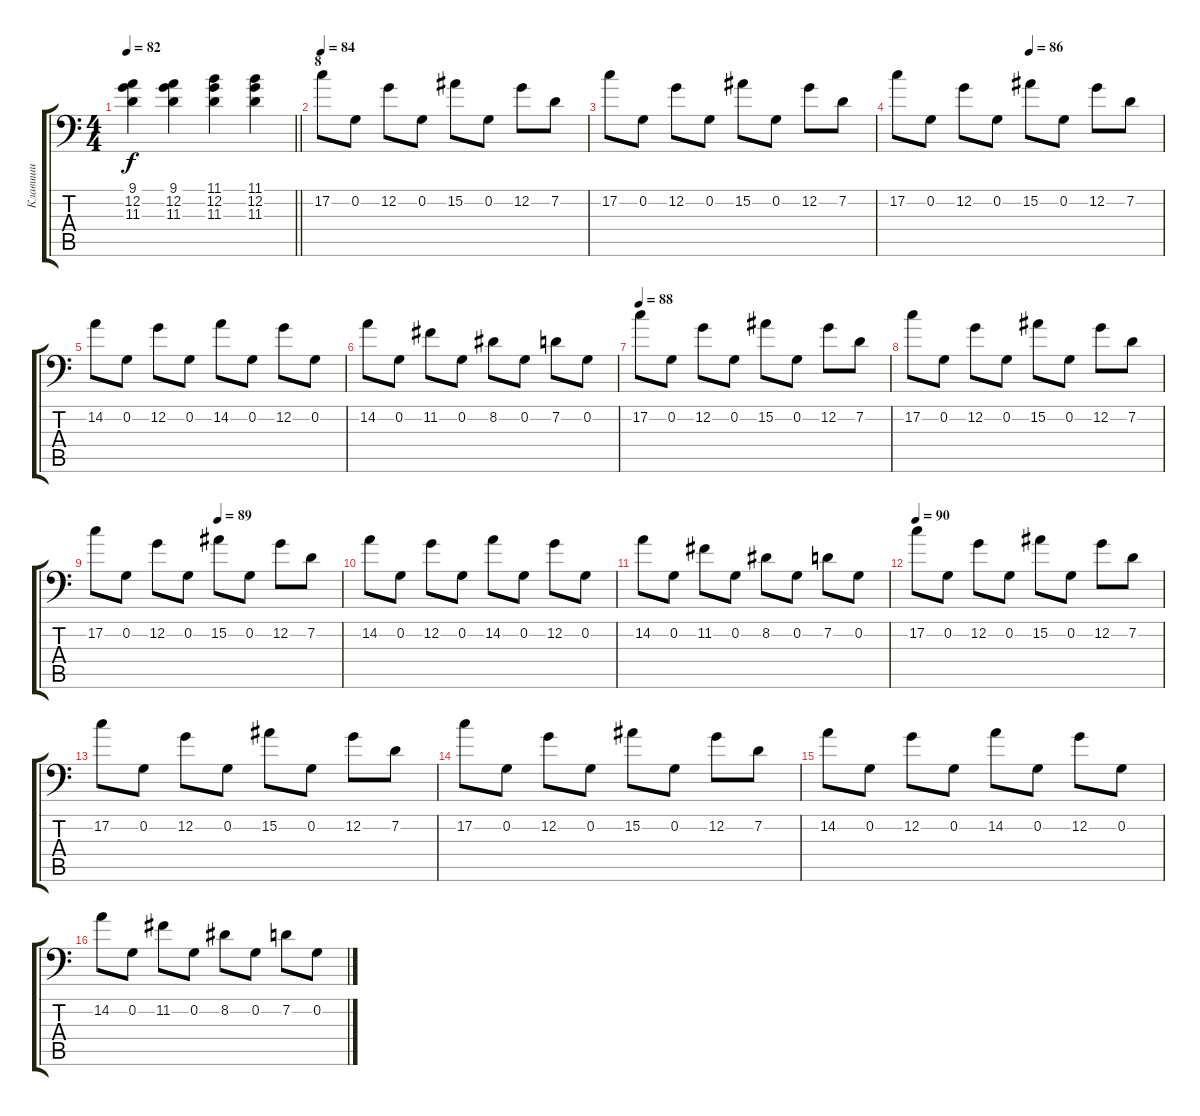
\track ("Клавиши" "Клавиши") {instrument harpsichord}
\staff {score tabs}
\tuning (C4 G3 Eb3 Bb2 F2 Bb1) {hide}
\ts (4 4)
\tempo 82
\clef f4
\barLineRight lightlight
\ks c
(9.1 12.2 11.3).4{dy f} (9.1 12.2 11.3).4 (11.1 12.2 11.3).4 (11.1 12.2 11.3).4 |
\section ("" "8")
\tempo 84
17.2.8 0.2.8 12.2.8 0.2.8 15.2.8 0.2.8 12.2.8 7.2.8 |
17.2.8 0.2.8 12.2.8 0.2.8 15.2.8 0.2.8 12.2.8 7.2.8 |
\tempo (86 0.5)
17.2.8 0.2.8 12.2.8 0.2.8 15.2.8 0.2.8 12.2.8 7.2.8 |
14.2.8 0.2.8 12.2.8 0.2.8 14.2.8 0.2.8 12.2.8 0.2.8 |
14.2.8 0.2.8 11.2.8 0.2.8 8.2.8 0.2.8 7.2.8 0.2.8 |
\tempo 88
17.2.8 0.2.8 12.2.8 0.2.8 15.2.8 0.2.8 12.2.8 7.2.8 |
17.2.8 0.2.8 12.2.8 0.2.8 15.2.8 0.2.8 12.2.8 7.2.8 |
\tempo (89 0.5)
17.2.8 0.2.8 12.2.8 0.2.8 15.2.8 0.2.8 12.2.8 7.2.8 |
14.2.8 0.2.8 12.2.8 0.2.8 14.2.8 0.2.8 12.2.8 0.2.8 |
14.2.8 0.2.8 11.2.8 0.2.8 8.2.8 0.2.8 7.2.8 0.2.8 |
\tempo 90
17.2.8 0.2.8 12.2.8 0.2.8 15.2.8 0.2.8 12.2.8 7.2.8 |
17.2.8 0.2.8 12.2.8 0.2.8 15.2.8 0.2.8 12.2.8 7.2.8 |
17.2.8 0.2.8 12.2.8 0.2.8 15.2.8 0.2.8 12.2.8 7.2.8 |
14.2.8 0.2.8 12.2.8 0.2.8 14.2.8 0.2.8 12.2.8 0.2.8 |
14.2.8 0.2.8 11.2.8 0.2.8 8.2.8 0.2.8 7.2.8 0.2.8
